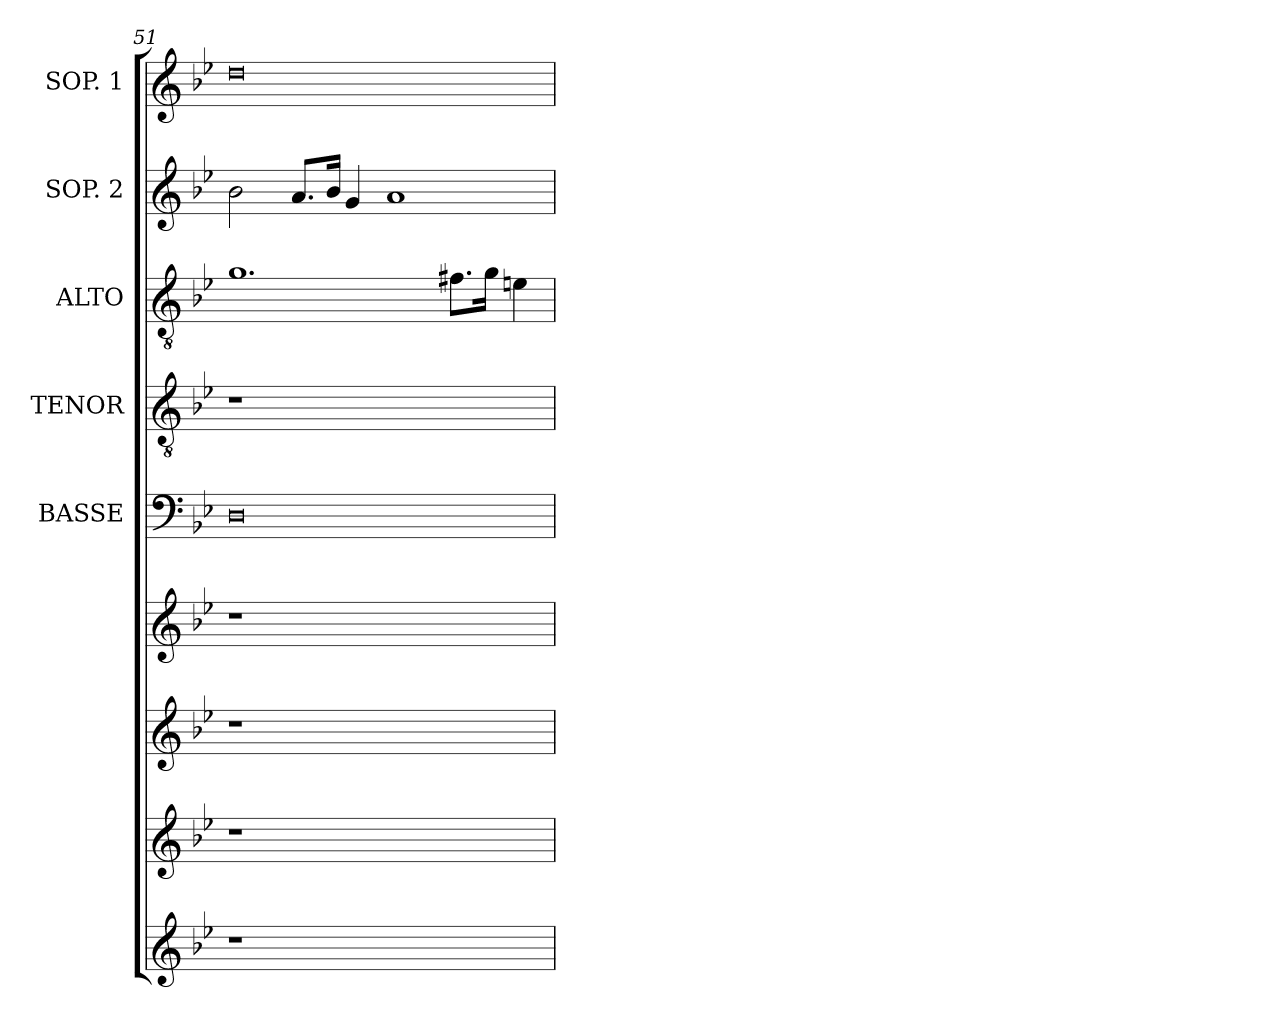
**kern	**kern	**kern	**kern	**kern	**kern	**kern	**kern	**kern
*part9	*part8	*part7	*part6	*part5	*part4	*part3	*part2	*part1
*staff9	*staff8	*staff7	*staff6	*staff5	*staff4	*staff3	*staff2	*staff1
*	*	*	*	*I"BASSE	*I"TENOR	*I"ALTO	*I"SOP. 2	*I"SOP. 1
*	*	*	*	*I'BAS.	*I'TEN.	*I'ALT.	*I'SOP. 2	*I'SOP. 1
!!LO:LB:g=z
*clefG2	*clefG2	*clefG2	*clefG2	*clefF4	*clefGv2	*clefGv2	*clefG2	*clefG2
*k[b-e-]	*k[b-e-]	*k[b-e-]	*k[b-e-]	*k[b-e-]	*k[b-e-]	*k[b-e-]	*k[b-e-]	*k[b-e-]
*B-:	*B-:	*B-:	*B-:	*B-:	*B-:	*B-:	*B-:	*B-:
=51	=51	=51	=51	=51	=51	=51	=51	=51
1r	1r	1r	1r	0D	1r	1.g	2b-\	0dd
.	.	.	.	.	.	.	8.a/L	.
.	.	.	.	.	.	.	16b-/Jk	.
.	.	.	.	.	.	.	4g/	.
1ryy	1ryy	1ryy	1ryy	.	1ryy	.	1a	.
.	.	.	.	.	.	8.f#X\L	.	.
.	.	.	.	.	.	16g\Jk	.	.
.	.	.	.	.	.	4en\	.	.
=	=	=	=	=	=	=	=	=
*-	*-	*-	*-	*-	*-	*-	*-	*-
